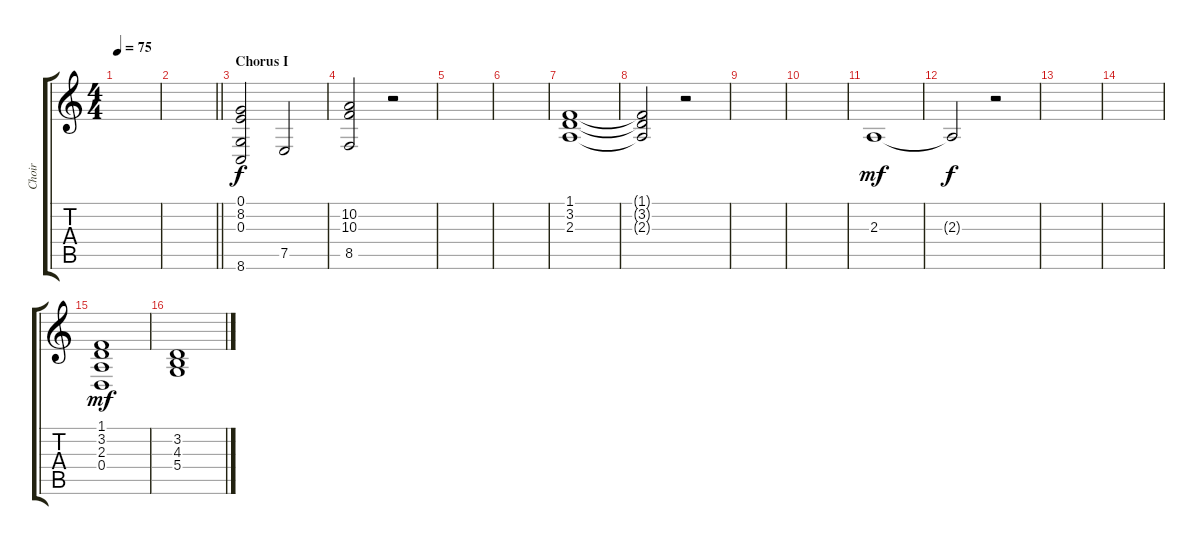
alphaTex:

\track ("Choir" "Choir") {instrument choiraahs}
\staff {score tabs}
\tuning (E4 B3 G3 D3 A2 E2) {hide}
\ts (4 4)
\tempo 75
\clef g2
\ks c
|
\barLineRight lightlight
|
\section ("" "Chorus I")
(0.1 8.2 0.3 8.6).2 7.5.2 |
(10.2 10.3 8.5).2 r.2 |
|
|
(1.1 3.2 2.3).1 |
(1.1{t} 3.2{t} 2.3{t}).2{dy f} r.2 |
|
|
2.3.1{dy mf} |
2.3{t}.2{dy f} r.2 |
|
|
(1.1 3.2 2.3 0.4).1{dy mf} |
(3.2 4.3 5.4).1
